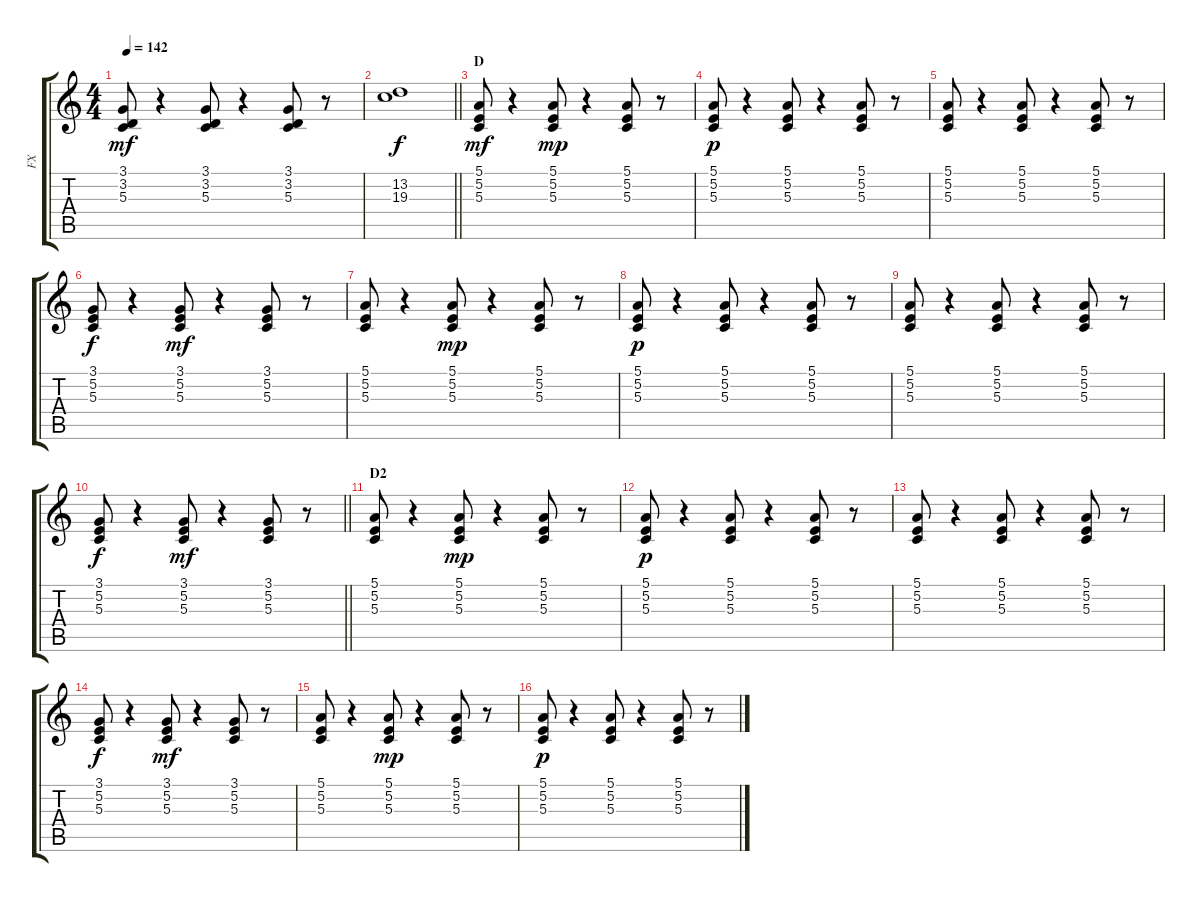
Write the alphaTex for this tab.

\track ("FX " "FX ") {instrument seashore}
\staff {score tabs}
\tuning (E4 B3 G3 D3 A2 E2) {hide}
\ts (4 4)
\tempo 142
\clef g2
\ks c
(3.1 3.2 5.3).8{dy mf} r.4 (3.1 3.2 5.3).8 r.4 (3.1 3.2 5.3).8 r.8 |
\barLineRight lightlight
(13.2 19.3).1{dy f} |
\section ("" "D")
(5.1 5.2 5.3).8{dy mf} r.4 (5.1 5.2 5.3).8{dy mp} r.4 (5.1 5.2 5.3).8 r.8 |
(5.1 5.2 5.3).8{dy p} r.4 (5.1 5.2 5.3).8 r.4 (5.1 5.2 5.3).8 r.8 |
(5.1 5.2 5.3).8 r.4 (5.1 5.2 5.3).8 r.4 (5.1 5.2 5.3).8 r.8 |
(3.1 5.2 5.3).8{dy f} r.4 (3.1 5.2 5.3).8{dy mf} r.4 (3.1 5.2 5.3).8 r.8 |
(5.1 5.2 5.3).8 r.4 (5.1 5.2 5.3).8{dy mp} r.4 (5.1 5.2 5.3).8 r.8 |
(5.1 5.2 5.3).8{dy p} r.4 (5.1 5.2 5.3).8 r.4 (5.1 5.2 5.3).8 r.8 |
(5.1 5.2 5.3).8 r.4 (5.1 5.2 5.3).8 r.4 (5.1 5.2 5.3).8 r.8 |
\barLineRight lightlight
(3.1 5.2 5.3).8{dy f} r.4 (3.1 5.2 5.3).8{dy mf} r.4 (3.1 5.2 5.3).8 r.8 |
\section ("" "D2")
(5.1 5.2 5.3).8 r.4 (5.1 5.2 5.3).8{dy mp} r.4 (5.1 5.2 5.3).8 r.8 |
(5.1 5.2 5.3).8{dy p} r.4 (5.1 5.2 5.3).8 r.4 (5.1 5.2 5.3).8 r.8 |
(5.1 5.2 5.3).8 r.4 (5.1 5.2 5.3).8 r.4 (5.1 5.2 5.3).8 r.8 |
(3.1 5.2 5.3).8{dy f} r.4 (3.1 5.2 5.3).8{dy mf} r.4 (3.1 5.2 5.3).8 r.8 |
(5.1 5.2 5.3).8 r.4 (5.1 5.2 5.3).8{dy mp} r.4 (5.1 5.2 5.3).8 r.8 |
(5.1 5.2 5.3).8{dy p} r.4 (5.1 5.2 5.3).8 r.4 (5.1 5.2 5.3).8 r.8
